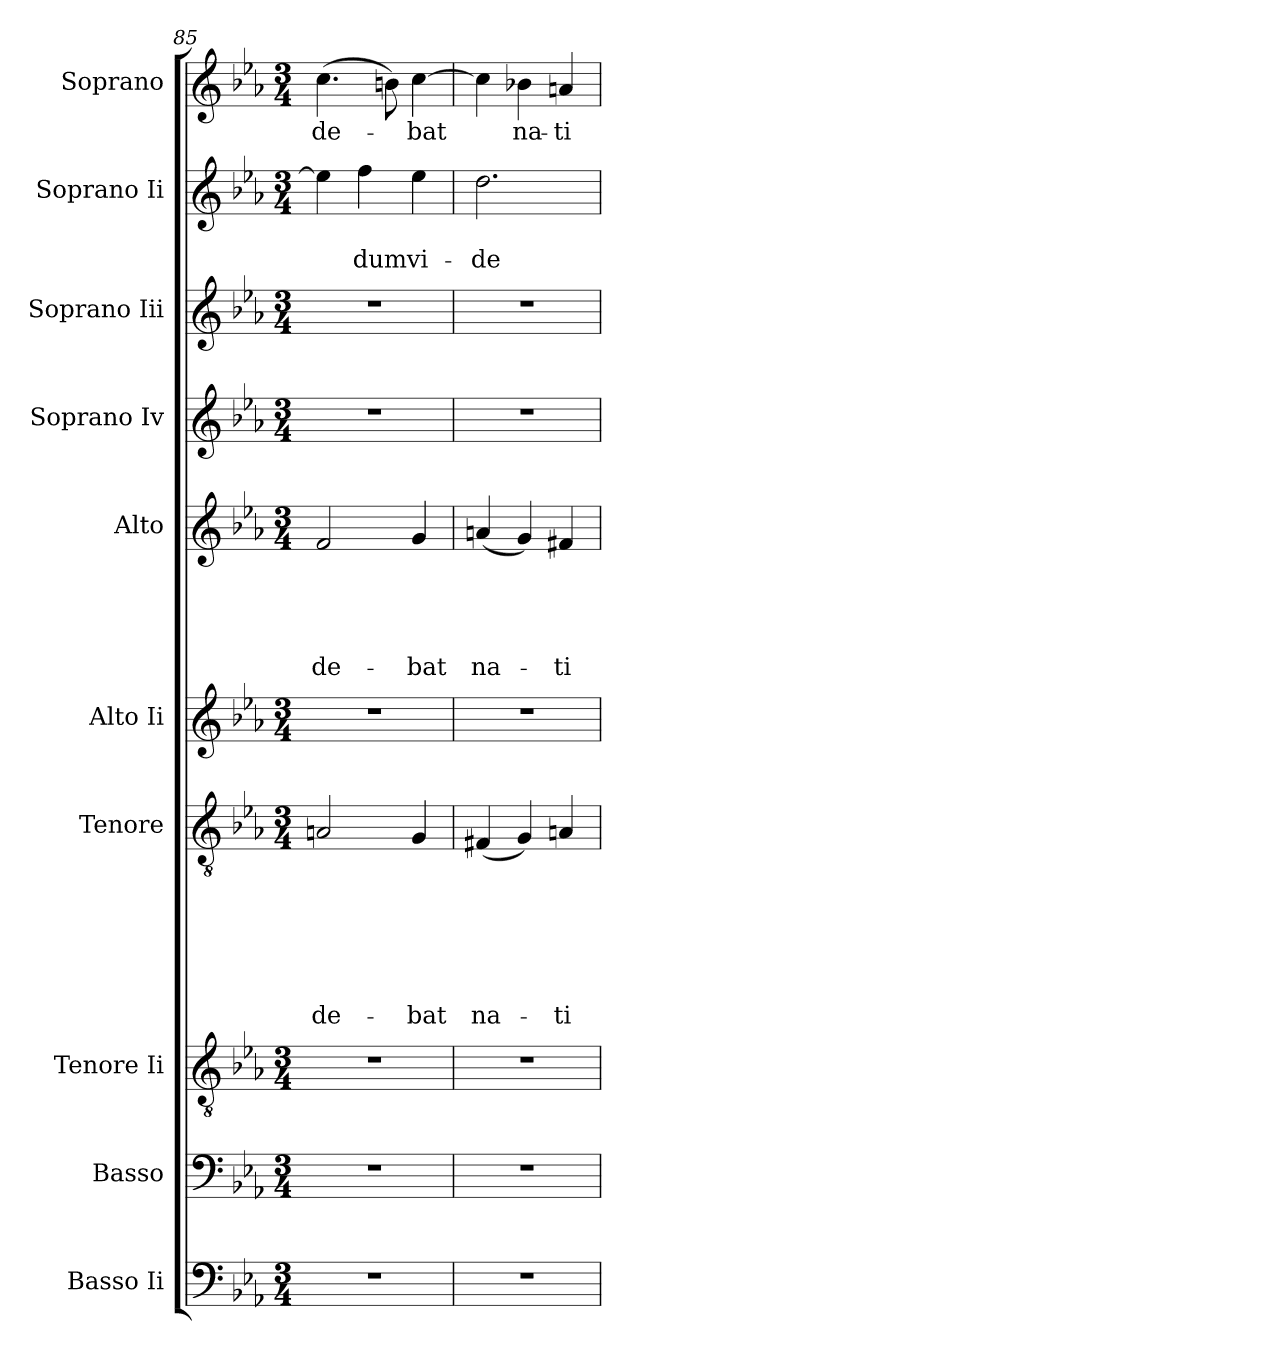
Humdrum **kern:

**kern	**kern	**kern	**kern	**text	**text	**text	**text	**text	**text	**text	**kern	**kern	**text	**text	**text	**text	**text	**kern	**kern	**kern	**text	**text	**kern	**text
*part10	*part9	*part8	*part7	*part7	*part7	*part7	*part7	*part7	*part7	*part7	*part6	*part5	*part5	*part5	*part5	*part5	*part5	*part4	*part3	*part2	*part2	*part2	*part1	*part1
*staff10	*staff9	*staff8	*staff7	*staff7	*staff7	*staff7	*staff7	*staff7	*staff7	*staff7	*staff6	*staff5	*staff5	*staff5	*staff5	*staff5	*staff5	*staff4	*staff3	*staff2	*staff2	*staff2	*staff1	*staff1
*I"Basso Ii	*I"Basso	*I"Tenore Ii	*I"Tenore	*	*	*	*	*	*	*	*I"Alto Ii	*I"Alto	*	*	*	*	*	*I"Soprano Iv	*I"Soprano Iii	*I"Soprano Ii	*	*	*I"Soprano	*
*clefF4	*clefF4	*clefGv2	*clefGv2	*	*	*	*	*	*	*	*clefG2	*clefG2	*	*	*	*	*	*clefG2	*clefG2	*clefG2	*	*	*clefG2	*
*k[b-e-a-]	*k[b-e-a-]	*k[b-e-a-]	*k[b-e-a-]	*	*	*	*	*	*	*	*k[b-e-a-]	*k[b-e-a-]	*	*	*	*	*	*k[b-e-a-]	*k[b-e-a-]	*k[b-e-a-]	*	*	*k[b-e-a-]	*
*E-:	*E-:	*E-:	*E-:	*	*	*	*	*	*	*	*E-:	*E-:	*	*	*	*	*	*E-:	*E-:	*E-:	*	*	*E-:	*
*M3/4	*M3/4	*M3/4	*M3/4	*	*	*	*	*	*	*	*M3/4	*M3/4	*	*	*	*	*	*M3/4	*M3/4	*M3/4	*	*	*M3/4	*
=85	=85	=85	=85	=85	=85	=85	=85	=85	=85	=85	=85	=85	=85	=85	=85	=85	=85	=85	=85	=85	=85	=85	=85	=85
!LO:N:vis=1	!LO:N:vis=1	!LO:N:vis=1	!	!	!	!	!	!	!	!LO:LY:b	!LO:N:vis=1	!	!	!	!	!	!LO:LY:b	!LO:N:vis=1	!LO:N:vis=1	!	!	!	!	!LO:LY:b
2.r	2.r	2.r	2An/	.	.	.	.	.	.	-de-	2.r	2f/	.	.	.	.	-de-	2.r	2.r	4ee-\]	.	.	(>4.cc\	-de-
!	!	!	!	!	!	!	!	!	!	!	!	!	!	!	!	!	!	!	!	!	!	!LO:LY:b	!	!
.	.	.	.	.	.	.	.	.	.	.	.	.	.	.	.	.	.	.	.	4ff\	.	dum	.	.
.	.	.	.	.	.	.	.	.	.	.	.	.	.	.	.	.	.	.	.	.	.	.	8bn\)	.
!	!	!	!	!	!	!	!	!	!	!LO:LY:b	!	!	!	!	!	!	!LO:LY:b	!	!	!	!	!LO:LY:b	!	!LO:LY:b
.	.	.	4G/	.	.	.	.	.	.	-bat	.	4g/	.	.	.	.	-bat	.	.	4ee-\	.	vi-	[>4cc\	-bat
=86	=86	=86	=86	=86	=86	=86	=86	=86	=86	=86	=86	=86	=86	=86	=86	=86	=86	=86	=86	=86	=86	=86	=86	=86
!LO:N:vis=1	!LO:N:vis=1	!LO:N:vis=1	!	!	!	!	!	!	!	!LO:LY:b	!LO:N:vis=1	!	!	!	!	!	!LO:LY:b	!LO:N:vis=1	!LO:N:vis=1	!	!	!LO:LY:b	!	!
2.r	2.r	2.r	(<4F#X/	.	.	.	.	.	.	na-	2.r	(<4an/	.	.	.	.	na-	2.r	2.r	2.dd\	.	-de-	4cc\]	.
!	!	!	!	!	!	!	!	!	!	!	!	!	!	!	!	!	!	!	!	!	!	!	!	!LO:LY:b
.	.	.	4G/)	.	.	.	.	.	.	.	.	4g/)	.	.	.	.	.	.	.	.	.	.	4b-X\	na-
!	!	!	!	!	!	!	!	!	!	!LO:LY:b	!	!	!	!	!	!	!LO:LY:b	!	!	!	!	!	!	!LO:LY:b
.	.	.	4An/	.	.	.	.	.	.	-ti	.	4f#X/	.	.	.	.	-ti	.	.	.	.	.	4an/	-ti
=	=	=	=	=	=	=	=	=	=	=	=	=	=	=	=	=	=	=	=	=	=	=	=	=
*-	*-	*-	*-	*-	*-	*-	*-	*-	*-	*-	*-	*-	*-	*-	*-	*-	*-	*-	*-	*-	*-	*-	*-	*-
